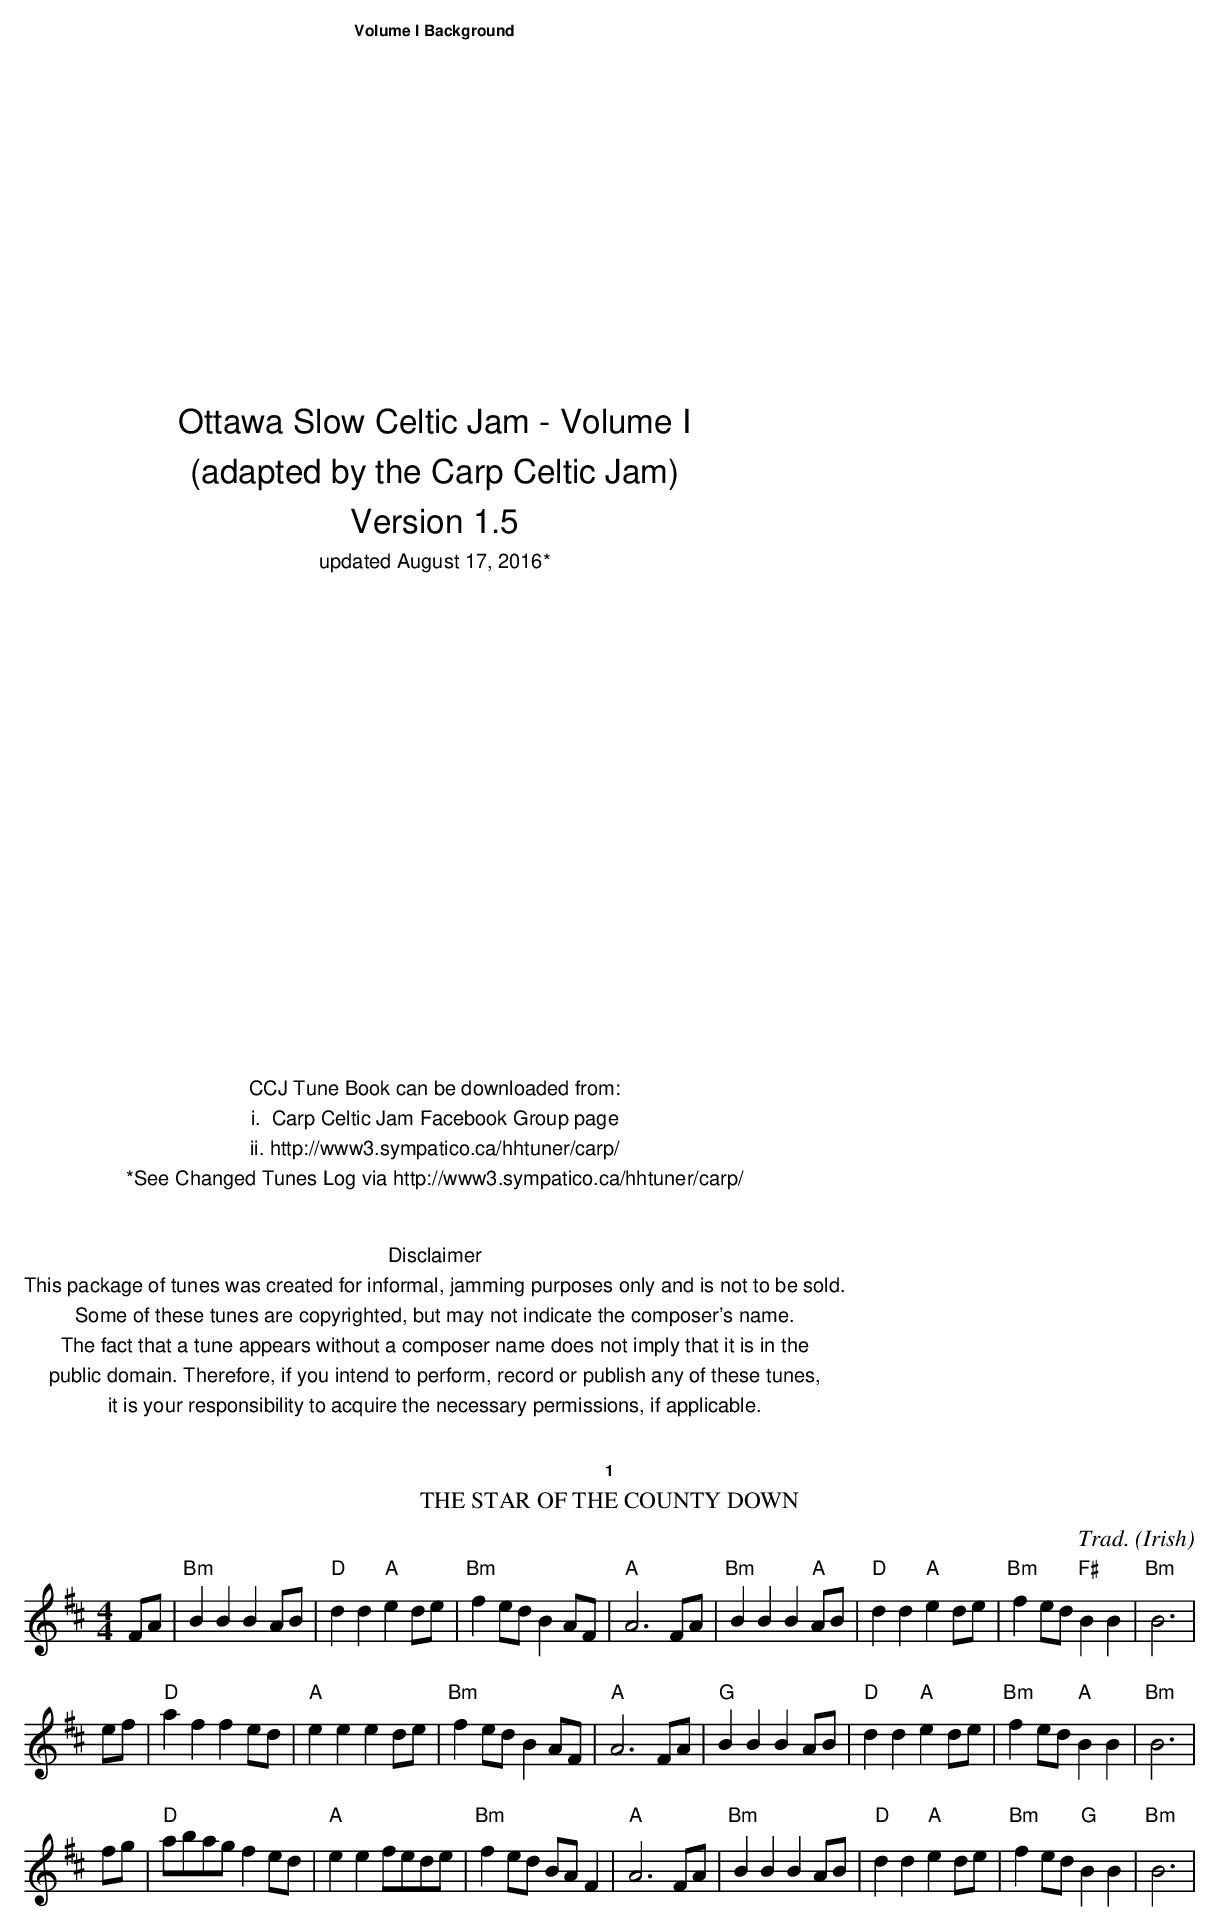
X:1
T:Star Of The County Down, The
C:Trad.
O:Irish
M:4/4
L:1/8
K:Bmin
FA|"Bm"B2 B2 B2 AB|"D"d2 d2 "A"e2 de|"Bm"f2 ed B2 AF|"A"A6 FA|"Bm"B2 B2 B2 "A"AB|"D"d2 d2 "A"e2 de|"Bm"f2 ed "F#"B2 B2|"Bm"B6 |
ef| "D"a2 f2 f2 ed|"A"e2 e2 e2 de|"Bm"f2 ed B2 AF|"A"A6 FA|"G"B2 B2 B2 AB|"D"d2 d2 "A"e2 de|"Bm"f2 ed "A"B2 B2|"Bm"B6|
fg| "D"abag f2 ed|"A"e2e2 fede|"Bm"f2ed BAF2|"A" A6 FA|\
"Bm"B2B2 B2AB|"D"d2d2 "A"e2de|"Bm"f2ed "G"B2 B2|"Bm"B6|
